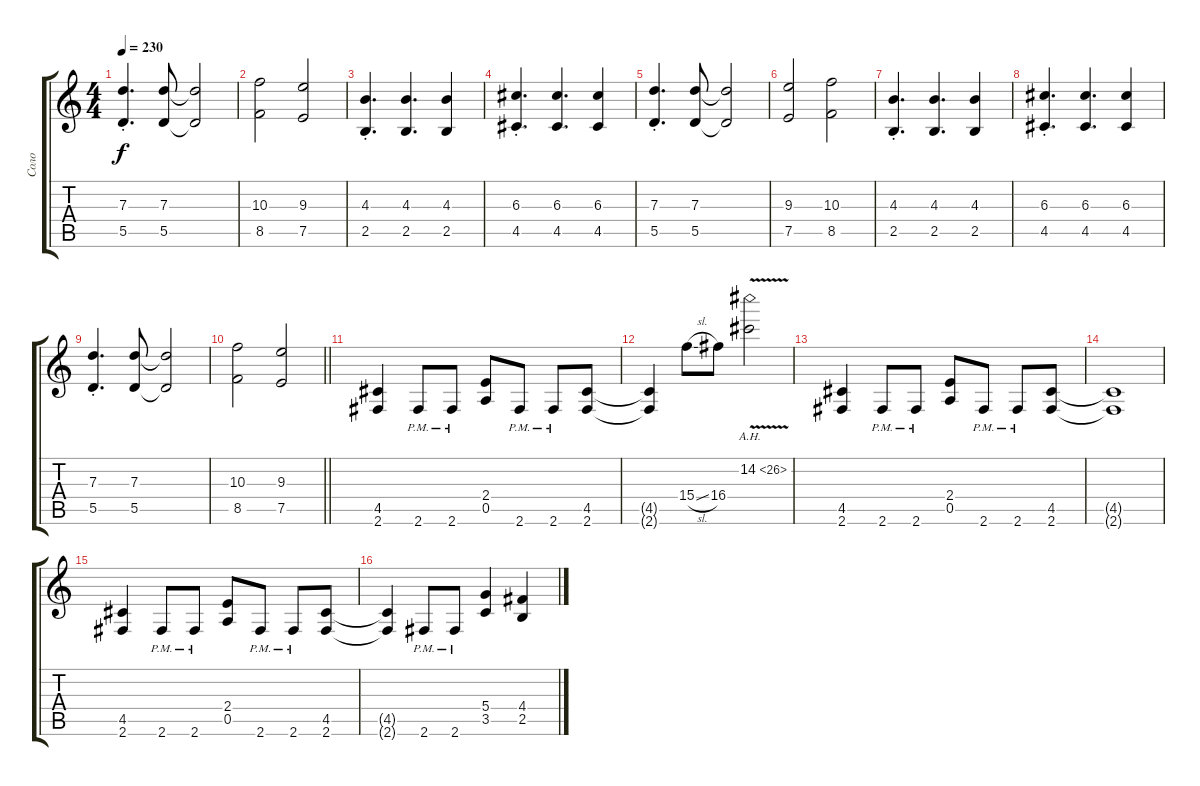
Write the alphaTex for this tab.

\track ("Соло" "Соло") {instrument distortionguitar}
\staff {score tabs}
\tuning (E4 B3 G3 D3 A2 E2) {hide}
\ts (4 4)
\tempo 230
\clef g2
\ks c
(7.3{st} 5.5{st}).4{d dy f} (7.3 5.5).8 (7.3{t} 5.5{t}).2 |
(10.3 8.5).2 (9.3 7.5).2 |
(4.3{st} 2.5{st}).4{d} (4.3 2.5).4{d} (4.3 2.5).4 |
(6.3{st} 4.5{st}).4{d} (6.3 4.5).4{d} (6.3 4.5).4 |
(7.3{st} 5.5{st}).4{d} (7.3 5.5).8 (7.3{t} 5.5{t}).2 |
(9.3 7.5).2 (10.3 8.5).2 |
(4.3{st} 2.5{st}).4{d} (4.3 2.5).4{d} (4.3 2.5).4 |
(6.3{st} 4.5{st}).4{d} (6.3 4.5).4{d} (6.3 4.5).4 |
(7.3{st} 5.5{st}).4{d} (7.3 5.5).8 (7.3{t} 5.5{t}).2 |
\barLineRight lightlight
(10.3 8.5).2 (9.3 7.5).2 |
(4.5 2.6).4 2.6{pm}.8 2.6{pm}.8 (2.4 0.5).8 2.6{pm}.8 2.6{pm}.8 (4.5 2.6).8 |
(4.5{t} 2.6{t}).4 15.4{sl}.8 16.4.8 14.2{ah 12 v}.2 |
(4.5 2.6).4 2.6{pm}.8 2.6{pm}.8 (2.4 0.5).8 2.6{pm}.8 2.6{pm}.8 (4.5 2.6).8 |
(4.5{t} 2.6{t}).1 |
(4.5 2.6).4 2.6{pm}.8 2.6{pm}.8 (2.4 0.5).8 2.6{pm}.8 2.6{pm}.8 (4.5 2.6).8 |
(4.5{t} 2.6{t}).4 2.6{pm}.8 2.6{pm}.8 (5.4 3.5).4 (4.4 2.5).4
